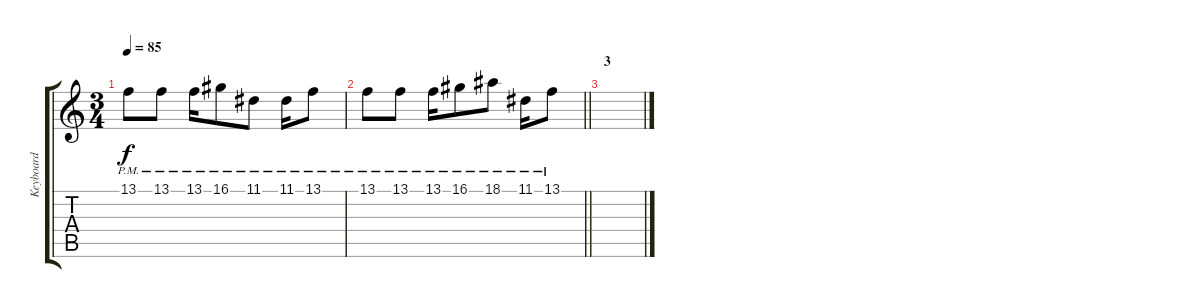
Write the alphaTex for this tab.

\track ("Keyboard" "Keyboard") {instrument pizzicatostrings}
\staff {score tabs}
\tuning (E4 B3 G3 D3 A2 E2) {hide}
\ts (3 4)
\tempo 85
\clef g2
\ks c
13.1{pm}.8{dy f} 13.1{pm}.8 13.1{pm}.16 16.1{pm}.8 11.1{pm}.8 11.1{pm}.16 13.1{pm}.8 |
\barLineRight lightlight
13.1{pm}.8 13.1{pm}.8 13.1{pm}.16 16.1{pm}.8 18.1{pm}.8 11.1{pm}.16 13.1{pm}.8 |
\section ("" "3")
